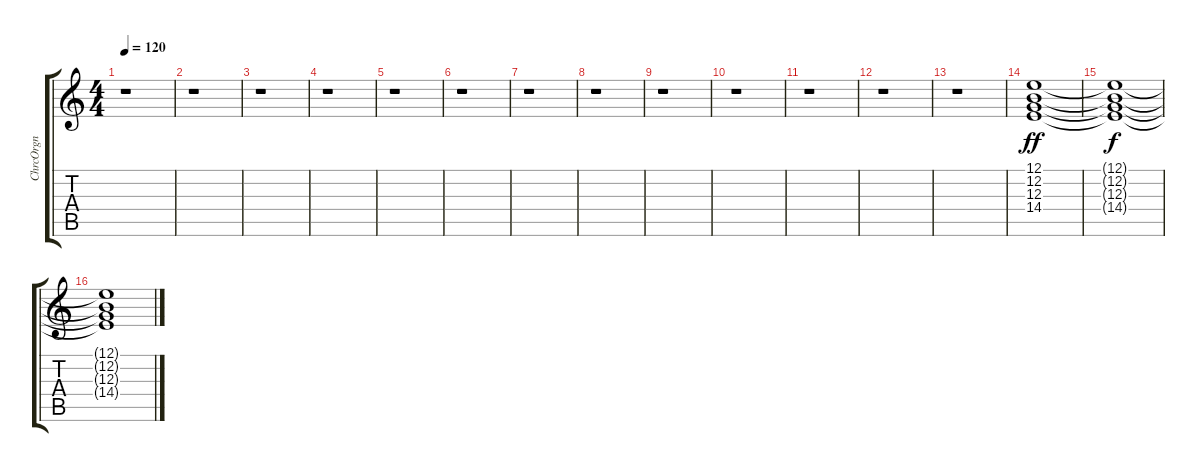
\track ("ChrcOrgn" "ChrcOrgn") {instrument churchorgan}
\staff {score tabs}
\tuning (E4 B3 G3 D3 A2 E2) {hide}
\ts (4 4)
\tempo 120
\clef g2
\ks c
r.1{dy f} |
r.1 |
r.1 |
r.1 |
r.1 |
r.1 |
r.1 |
r.1 |
r.1 |
r.1 |
r.1 |
r.1 |
r.1 |
(12.1 12.2 12.3 14.4).1{dy ff} |
(12.1{t} 12.2{t} 12.3{t} 14.4{t}).1{dy f} |
(12.1{t} 12.2{t} 12.3{t} 14.4{t}).1
